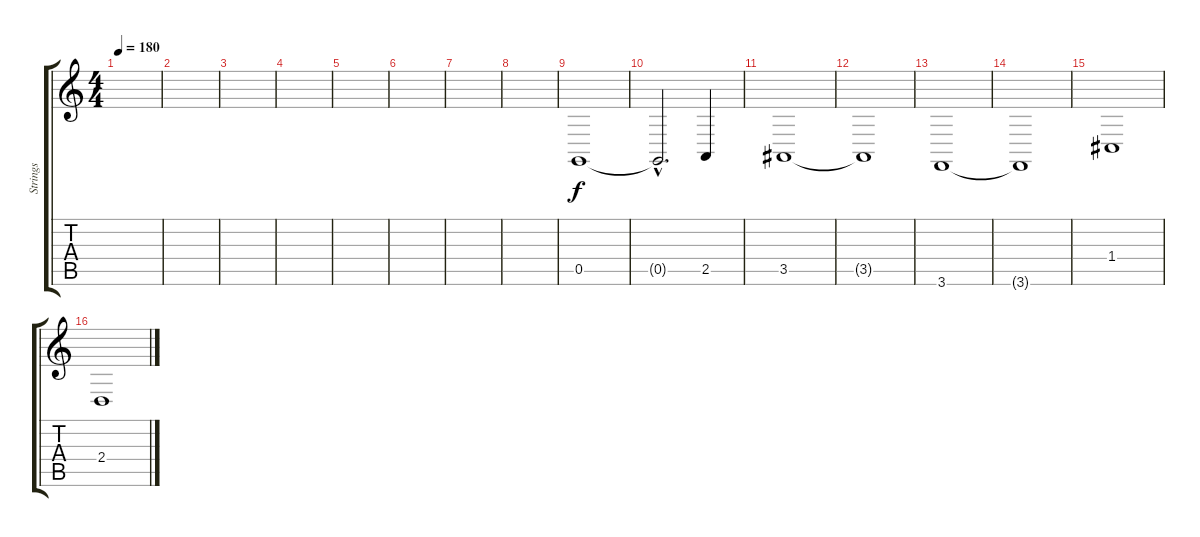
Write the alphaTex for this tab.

\track ("Strings" "Strings") {instrument stringensemble1}
\staff {score tabs}
\tuning (D4 A3 F3 C3 G2 D2) {hide}
\ts (4 4)
\tempo 180
\clef g2
\ks c
|
|
|
|
|
|
|
|
0.5.1 |
0.5{hac t}.2{d} 2.5.4 |
3.5.1 |
3.5{t}.1 |
3.6.1 |
3.6{t}.1 |
1.4.1 |
2.4.1
